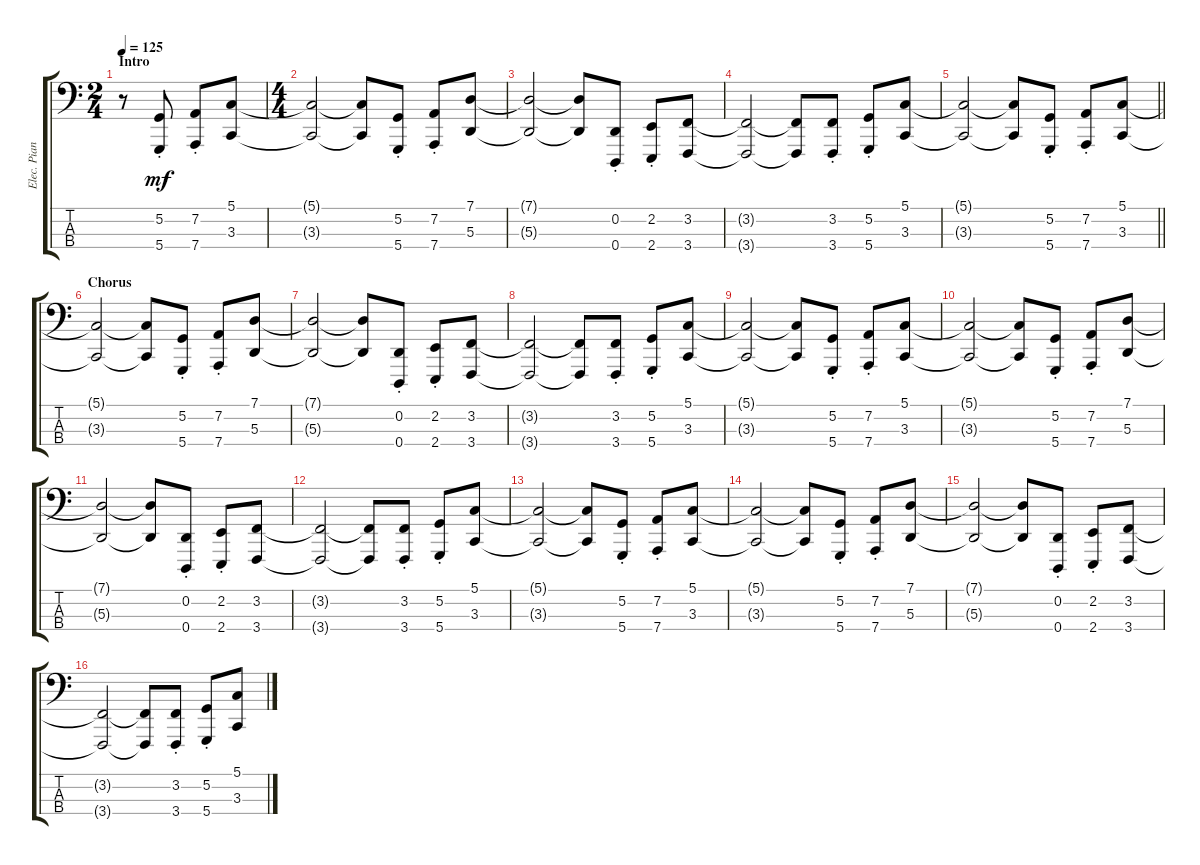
\track ("Elec. Piano Bass Clef" "Elec. Pian") {instrument rockorgan}
\staff {score tabs}
\tuning (G2 D2 A1 D1) {hide}
\ts (2 4)
\section ("" "Intro")
\tempo 125
\clef f4
\ks c
r.8{dy mf instrument harpsichord} (5.2{st} 5.4{st}).8 (7.2{st} 7.4{st}).8 (5.1 3.3).8 |
\ts (4 4)
(5.1{t} 3.3{t}).2 (5.1{t} 3.3{t}).8 (5.2{st} 5.4{st}).8 (7.2{st} 7.4{st}).8 (7.1 5.3).8 |
(7.1{t} 5.3{t}).2 (7.1{t} 5.3{t}).8 (0.2{st} 0.4{st}).8 (2.2{st} 2.4{st}).8 (3.2 3.4).8 |
(3.2{t} 3.4{t}).2 (3.2{t} 3.4{t}).8 (3.2{st} 3.4{st}).8 (5.2{st} 5.4{st}).8 (5.1 3.3).8 |
\barLineRight lightlight
(5.1{t} 3.3{t}).2 (5.1{t} 3.3{t}).8 (5.2{st} 5.4{st}).8 (7.2{st} 7.4{st}).8 (5.1 3.3).8 |
\section ("" "Chorus")
(5.1{t} 3.3{t}).2 (5.1{t} 3.3{t}).8 (5.2{st} 5.4{st}).8 (7.2{st} 7.4{st}).8 (7.1 5.3).8 |
(7.1{t} 5.3{t}).2 (7.1{t} 5.3{t}).8 (0.2{st} 0.4{st}).8 (2.2{st} 2.4{st}).8 (3.2 3.4).8 |
(3.2{t} 3.4{t}).2 (3.2{t} 3.4{t}).8 (3.2{st} 3.4{st}).8 (5.2{st} 5.4{st}).8 (5.1 3.3).8 |
(5.1{t} 3.3{t}).2 (5.1{t} 3.3{t}).8 (5.2{st} 5.4{st}).8 (7.2{st} 7.4{st}).8 (5.1 3.3).8 |
(5.1{t} 3.3{t}).2 (5.1{t} 3.3{t}).8 (5.2{st} 5.4{st}).8 (7.2{st} 7.4{st}).8 (7.1 5.3).8 |
(7.1{t} 5.3{t}).2 (7.1{t} 5.3{t}).8 (0.2{st} 0.4{st}).8 (2.2{st} 2.4{st}).8 (3.2 3.4).8 |
(3.2{t} 3.4{t}).2 (3.2{t} 3.4{t}).8 (3.2{st} 3.4{st}).8 (5.2{st} 5.4{st}).8 (5.1 3.3).8 |
(5.1{t} 3.3{t}).2 (5.1{t} 3.3{t}).8 (5.2{st} 5.4{st}).8 (7.2{st} 7.4{st}).8 (5.1 3.3).8 |
(5.1{t} 3.3{t}).2 (5.1{t} 3.3{t}).8 (5.2{st} 5.4{st}).8 (7.2{st} 7.4{st}).8 (7.1 5.3).8 |
(7.1{t} 5.3{t}).2 (7.1{t} 5.3{t}).8 (0.2{st} 0.4{st}).8 (2.2{st} 2.4{st}).8 (3.2 3.4).8 |
(3.2{t} 3.4{t}).2 (3.2{t} 3.4{t}).8 (3.2{st} 3.4{st}).8 (5.2{st} 5.4{st}).8 (5.1 3.3).8
